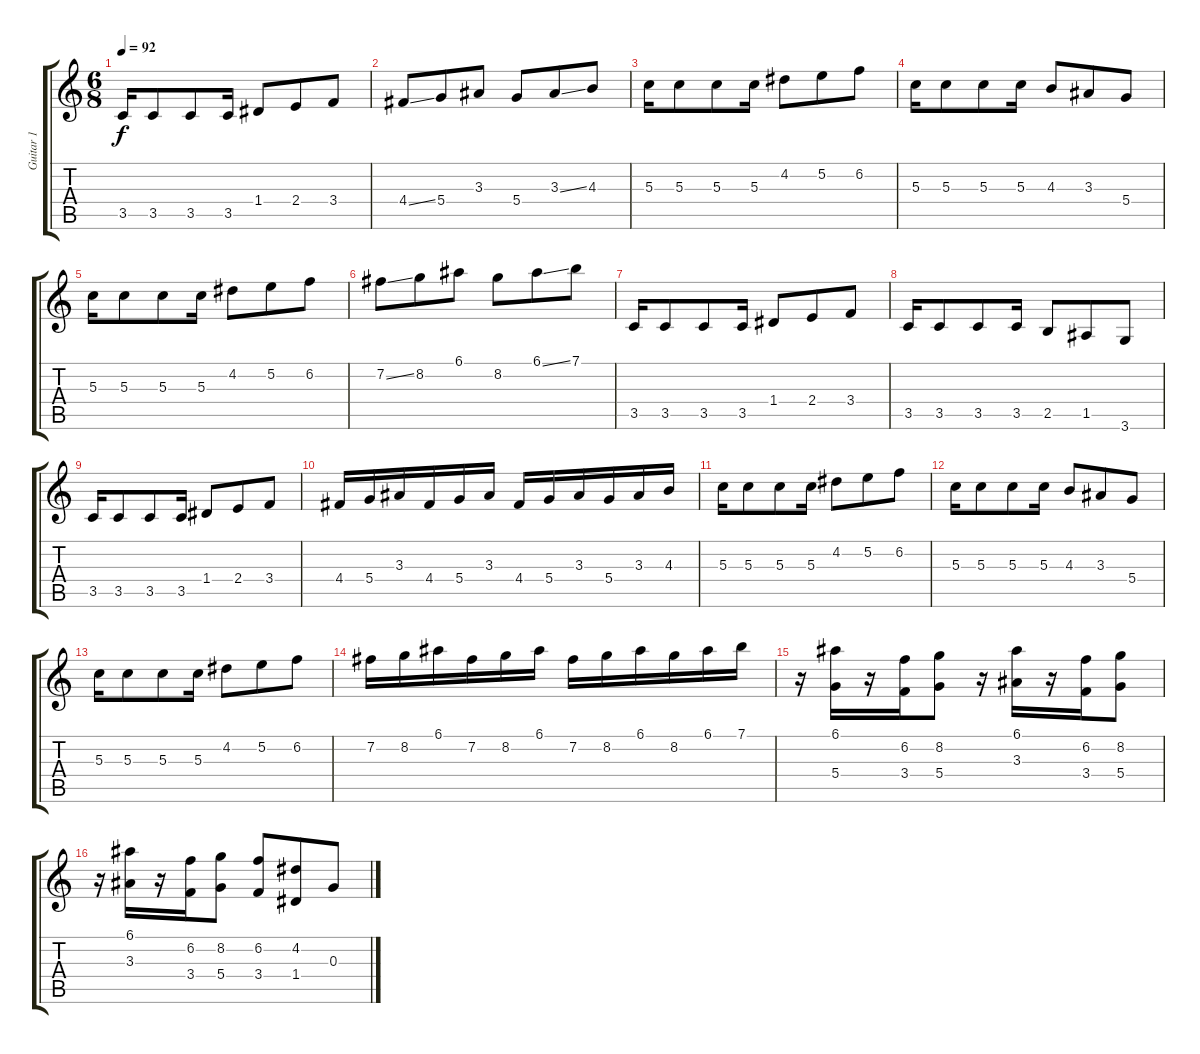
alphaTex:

\track ("Guitar 1" "Guitar 1") {instrument overdrivenguitar}
\staff {score tabs}
\tuning (E4 B3 G3 D3 A2 E2) {hide}
\ts (6 8)
\tempo 92
\clef g2
\ks c
3.5.16{dy f} 3.5.8 3.5.8 3.5.16 1.4.8 2.4.8 3.4.8 |
4.4{ss}.8 5.4.8 3.3.8 5.4.8 3.3{ss}.8 4.3.8 |
5.3.16 5.3.8 5.3.8 5.3.16 4.2.8 5.2.8 6.2.8 |
5.3.16 5.3.8 5.3.8 5.3.16 4.3.8 3.3.8 5.4.8 |
5.3.16 5.3.8 5.3.8 5.3.16 4.2.8 5.2.8 6.2.8 |
7.2{ss}.8 8.2.8 6.1.8 8.2.8 6.1{ss}.8 7.1.8 |
3.5.16 3.5.8 3.5.8 3.5.16 1.4.8 2.4.8 3.4.8 |
3.5.16 3.5.8 3.5.8 3.5.16 2.5.8 1.5.8 3.6.8 |
3.5.16 3.5.8 3.5.8 3.5.16 1.4.8 2.4.8 3.4.8 |
4.4.16 5.4.16 3.3.16 4.4.16 5.4.16 3.3.16 4.4.16 5.4.16 3.3.16 5.4.16 3.3.16 4.3.16 |
5.3.16 5.3.8 5.3.8 5.3.16 4.2.8 5.2.8 6.2.8 |
5.3.16 5.3.8 5.3.8 5.3.16 4.3.8 3.3.8 5.4.8 |
5.3.16 5.3.8 5.3.8 5.3.16 4.2.8 5.2.8 6.2.8 |
7.2.16 8.2.16 6.1.16 7.2.16 8.2.16 6.1.16 7.2.16 8.2.16 6.1.16 8.2.16 6.1.16 7.1.16 |
r.16 (6.1 5.4).16 r.16 (6.2 3.4).16 (8.2 5.4).8 r.16 (6.1 3.3).16 r.16 (6.2 3.4).16 (8.2 5.4).8 |
r.16 (6.1 3.3).16 r.16 (6.2 3.4).16 (8.2 5.4).8 (6.2 3.4).8 (4.2 1.4).8 0.3.8
